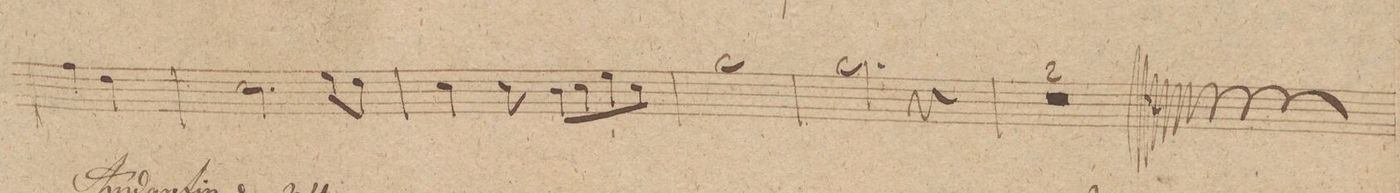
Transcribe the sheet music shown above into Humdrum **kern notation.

**kern	**dynam
*I"Clarnetto. 1mo in A.	*
*clefG2	*
*k[f#c#g#]	*
*met(c|)	*
*M2/2	*
4dd\	.
4b\	.
=58	=58
2.a\	.
8cc#\L	.
8b\J	.
=59	=59
4a\	.
8ryy	.
8a\	.
8g#\L	.
8a\	.
8cc#\	.
8a\J	.
=60	=60
1ee	.
=61	=61
2.ee\	.
4r	.
=62	=62
0r	.
=63	=63
=64||	=64||
*k[f#c#]	*
*D:	*
*M3/4	*
*-	*-
